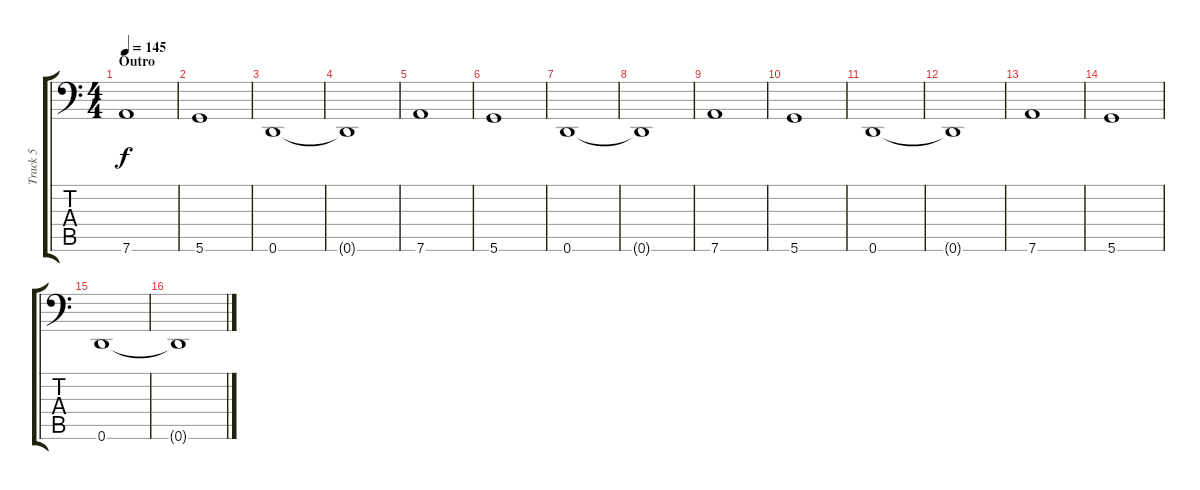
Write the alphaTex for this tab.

\track ("Track 5" "Track 5") {instrument synthbass2}
\staff {score tabs}
\tuning (E4 B3 G3 D2 A2 D1) {hide}
\ts (4 4)
\section ("" "Outro")
\tempo 145
\clef f4
\ks c
7.6.1{dy f} |
5.6.1 |
0.6.1 |
0.6{t}.1 |
7.6.1 |
5.6.1 |
0.6.1 |
0.6{t}.1 |
7.6.1 |
5.6.1 |
0.6.1 |
0.6{t}.1 |
7.6.1 |
5.6.1 |
0.6.1 |
0.6{t}.1
